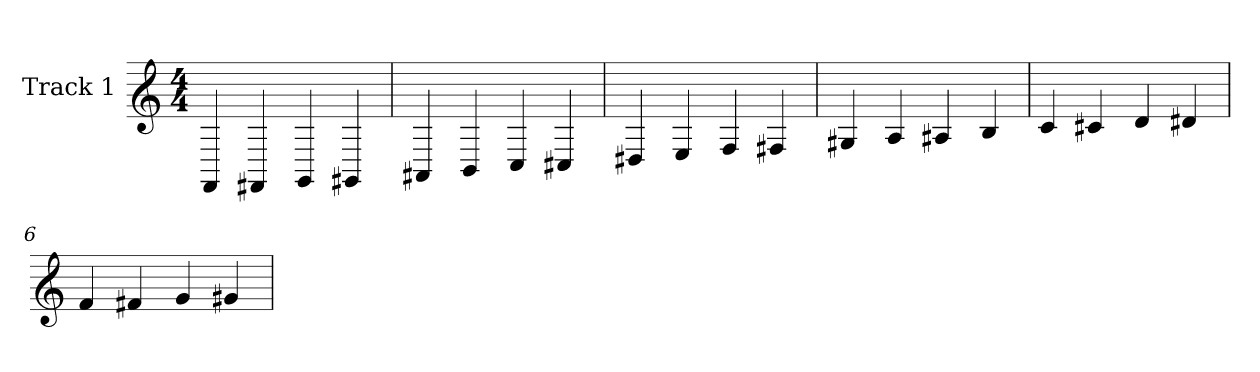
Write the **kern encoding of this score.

**kern
*part1
*staff1
*I"Track 1
*stria6
*clefG2
*k[]
*C:
*M4/4
=1
4FF
4FF#
4GG
4GG#
=2
4AA#
4BB
4C
4C#
=3
4D#
4E
4F
4F#
=4
4G#
4A
4A#
4B
=5
4c
4c#
4d
4d#
=6
4f
4f#
4g
4g#
=
*-
